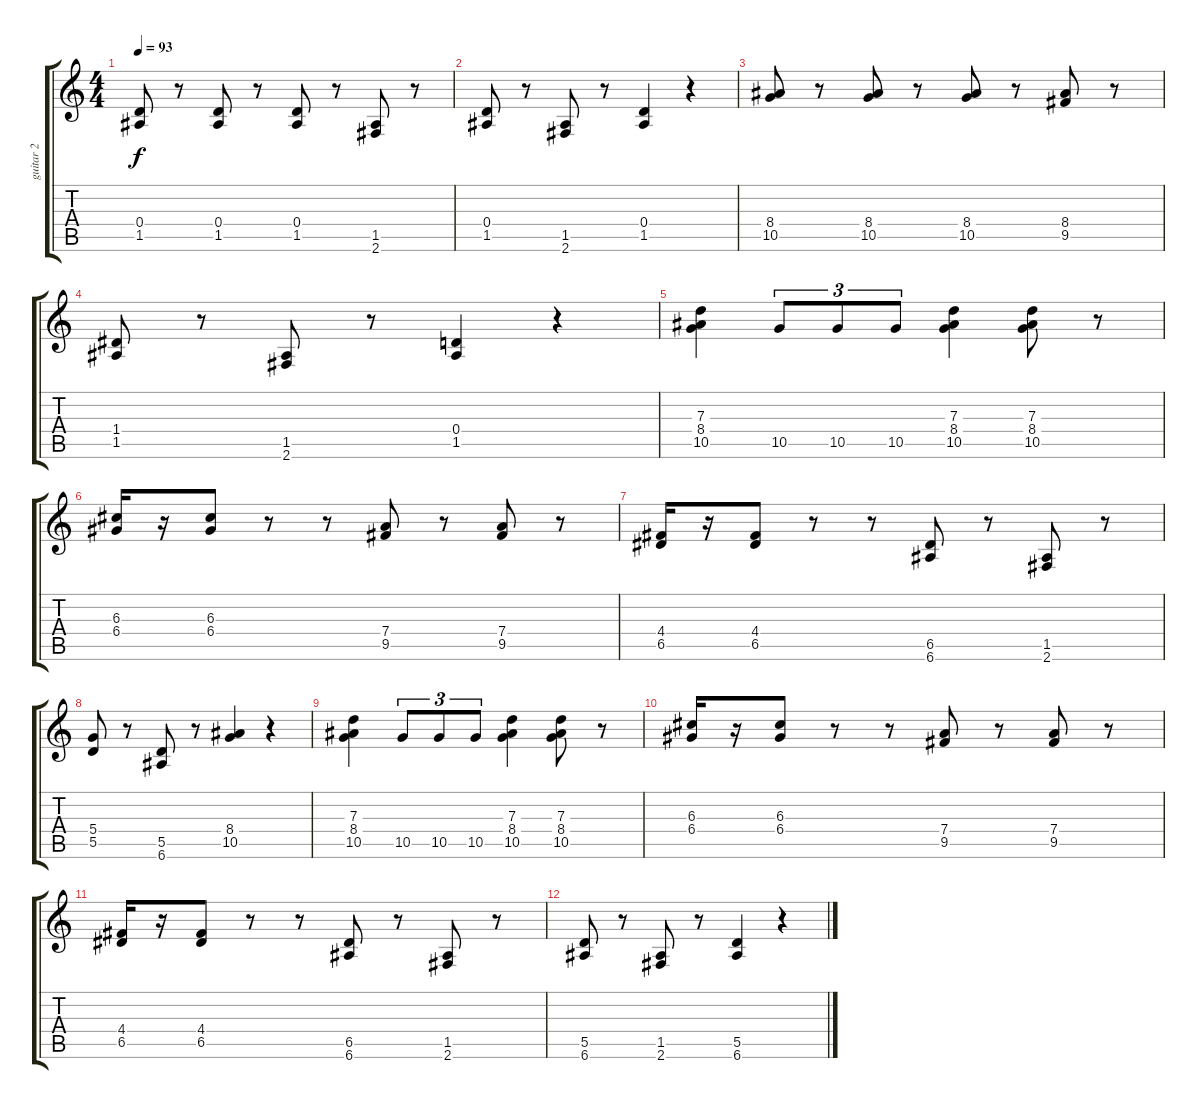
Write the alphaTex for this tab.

\track ("guitar 2" "guitar 2") {instrument distortionguitar}
\staff {score tabs}
\tuning (E4 B3 G3 D3 A2 E2) {hide}
\ts (4 4)
\tempo 93
\clef g2
\ks c
(0.4 1.5).8{dy f instrument distortionguitar} r.8 (0.4 1.5).8 r.8 (0.4 1.5).8 r.8 (1.5 2.6).8 r.8 |
(0.4 1.5).8 r.8 (1.5 2.6).8 r.8 (0.4 1.5).4 r.4 |
(8.4 10.5).8 r.8 (8.4 10.5).8 r.8 (8.4 10.5).8 r.8 (8.4 9.5).8 r.8 |
(1.4 1.5).8 r.8 (1.5 2.6).8 r.8 (0.4 1.5).4 r.4 |
(7.3 8.4 10.5).4 10.5.8{tu (3 2)} 10.5.8{tu (3 2)} 10.5.8{tu (3 2)} (7.3 8.4 10.5).4 (7.3 8.4 10.5).8 r.8 |
(6.3 6.4).16 r.16 (6.3 6.4).8 r.8 r.8 (7.4 9.5).8 r.8 (7.4 9.5).8 r.8 |
(4.4 6.5).16 r.16 (4.4 6.5).8 r.8 r.8 (6.5 6.6).8 r.8 (1.5 2.6).8 r.8 |
(5.4 5.5).8 r.8 (5.5 6.6).8 r.8 (8.4 10.5).4 r.4 |
(7.3 8.4 10.5).4 10.5.8{tu (3 2)} 10.5.8{tu (3 2)} 10.5.8{tu (3 2)} (7.3 8.4 10.5).4 (7.3 8.4 10.5).8 r.8 |
(6.3 6.4).16 r.16 (6.3 6.4).8 r.8 r.8 (7.4 9.5).8 r.8 (7.4 9.5).8 r.8 |
(4.4 6.5).16 r.16 (4.4 6.5).8 r.8 r.8 (6.5 6.6).8 r.8 (1.5 2.6).8 r.8 |
(5.5 6.6).8 r.8 (1.5 2.6).8 r.8 (5.5 6.6).4 r.4
